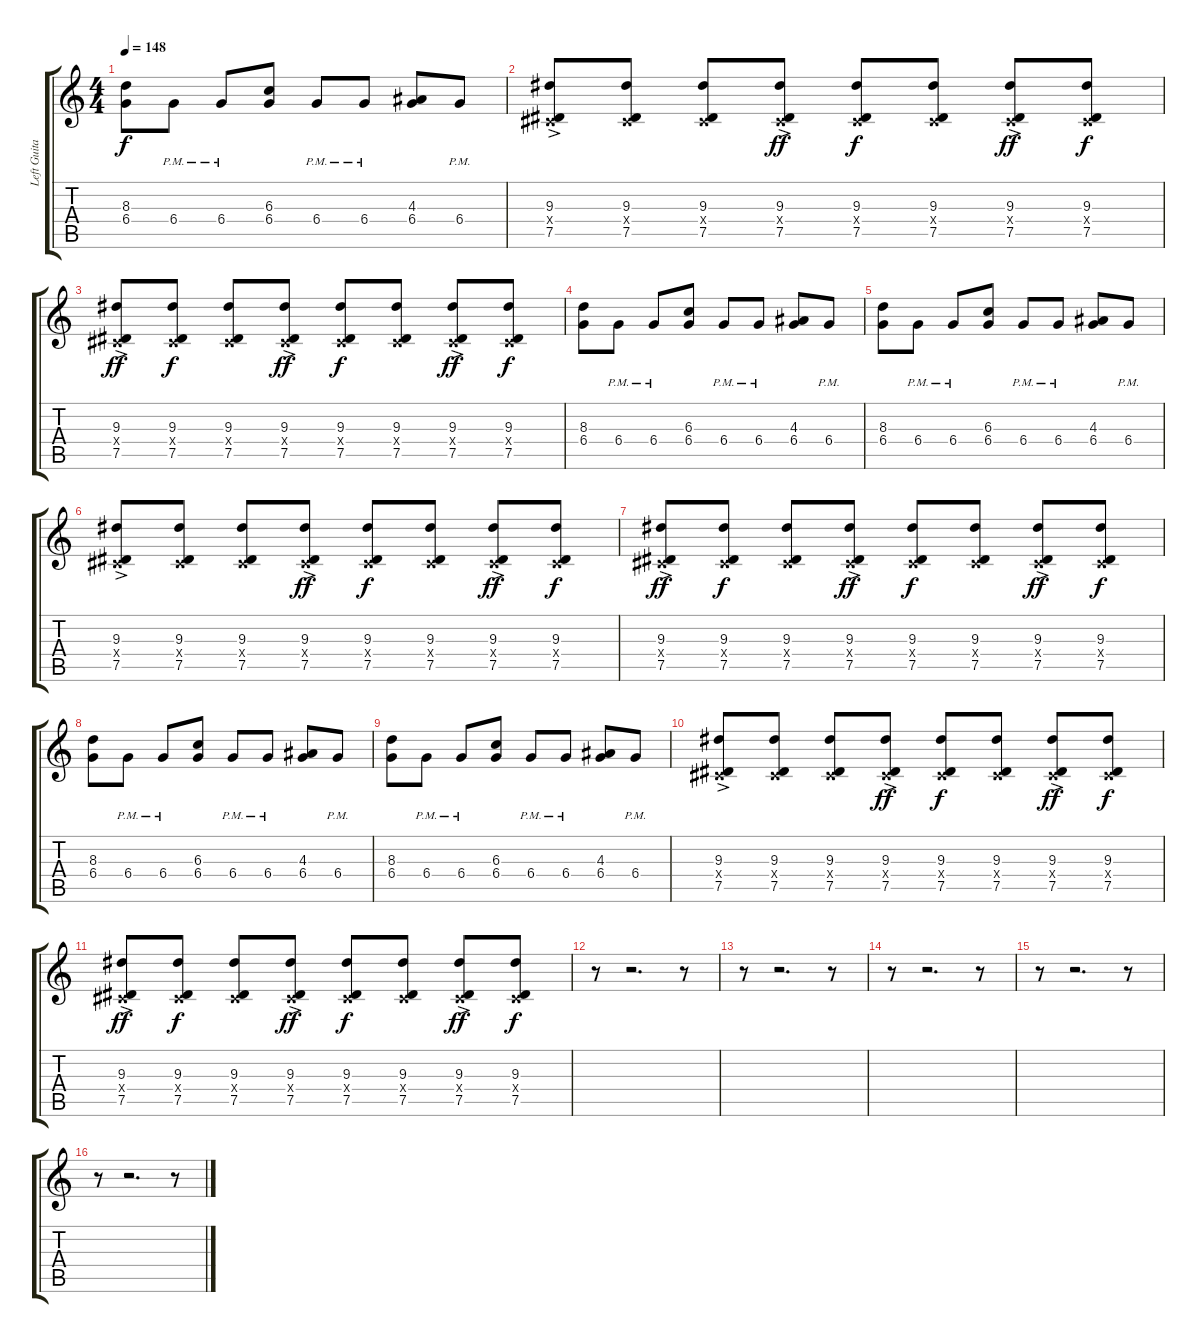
\track ("Left Guitar" "Left Guita") {instrument overdrivenguitar}
\staff {score tabs}
\tuning (Eb4 Bb3 Gb3 Db3 Ab2 Eb2) {hide}
\ts (4 4)
\tempo 148
\clef g2
\ks c
(8.3 6.4).8{dy f} 6.4{pm}.8 6.4{pm}.8 (6.3 6.4).8 6.4{pm}.8 6.4{pm}.8 (4.3 6.4).8 6.4{pm}.8 |
(9.3{ac} 0.4{ac x} 7.5).8 (9.3 0.4{x} 7.5).8 (9.3 0.4{x} 7.5).8 (9.3{ac} 0.4{ac x} 7.5{ac}).8{dy ff} (9.3 0.4{x} 7.5).8{dy f} (9.3 0.4{x} 7.5).8 (9.3{ac} 0.4{ac x} 7.5{ac}).8{dy ff} (9.3 0.4{x} 7.5).8{dy f} |
(9.3{ac} 0.4{ac x} 7.5{ac}).8{dy ff} (9.3 0.4{x} 7.5).8{dy f} (9.3 0.4{x} 7.5).8 (9.3{ac} 0.4{ac x} 7.5{ac}).8{dy ff} (9.3 0.4{x} 7.5).8{dy f} (9.3 0.4{x} 7.5).8 (9.3{ac} 0.4{ac x} 7.5{ac}).8{dy ff} (9.3 0.4{x} 7.5).8{dy f} |
(8.3 6.4).8 6.4{pm}.8 6.4{pm}.8 (6.3 6.4).8 6.4{pm}.8 6.4{pm}.8 (4.3 6.4).8 6.4{pm}.8 |
(8.3 6.4).8 6.4{pm}.8 6.4{pm}.8 (6.3 6.4).8 6.4{pm}.8 6.4{pm}.8 (4.3 6.4).8 6.4{pm}.8 |
(9.3{ac} 0.4{ac x} 7.5).8 (9.3 0.4{x} 7.5).8 (9.3 0.4{x} 7.5).8 (9.3{ac} 0.4{ac x} 7.5{ac}).8{dy ff} (9.3 0.4{x} 7.5).8{dy f} (9.3 0.4{x} 7.5).8 (9.3{ac} 0.4{ac x} 7.5{ac}).8{dy ff} (9.3 0.4{x} 7.5).8{dy f} |
(9.3{ac} 0.4{ac x} 7.5{ac}).8{dy ff} (9.3 0.4{x} 7.5).8{dy f} (9.3 0.4{x} 7.5).8 (9.3{ac} 0.4{ac x} 7.5{ac}).8{dy ff} (9.3 0.4{x} 7.5).8{dy f} (9.3 0.4{x} 7.5).8 (9.3{ac} 0.4{ac x} 7.5{ac}).8{dy ff} (9.3 0.4{x} 7.5).8{dy f} |
(8.3 6.4).8 6.4{pm}.8 6.4{pm}.8 (6.3 6.4).8 6.4{pm}.8 6.4{pm}.8 (4.3 6.4).8 6.4{pm}.8 |
(8.3 6.4).8 6.4{pm}.8 6.4{pm}.8 (6.3 6.4).8 6.4{pm}.8 6.4{pm}.8 (4.3 6.4).8 6.4{pm}.8 |
(9.3{ac} 0.4{ac x} 7.5).8 (9.3 0.4{x} 7.5).8 (9.3 0.4{x} 7.5).8 (9.3{ac} 0.4{ac x} 7.5{ac}).8{dy ff} (9.3 0.4{x} 7.5).8{dy f} (9.3 0.4{x} 7.5).8 (9.3{ac} 0.4{ac x} 7.5{ac}).8{dy ff} (9.3 0.4{x} 7.5).8{dy f} |
(9.3{ac} 0.4{ac x} 7.5{ac}).8{dy ff} (9.3 0.4{x} 7.5).8{dy f} (9.3 0.4{x} 7.5).8 (9.3{ac} 0.4{ac x} 7.5{ac}).8{dy ff} (9.3 0.4{x} 7.5).8{dy f} (9.3 0.4{x} 7.5).8 (9.3{ac} 0.4{ac x} 7.5{ac}).8{dy ff} (9.3 0.4{x} 7.5).8{dy f} |
\section ("" "")
r.8 r.2{d} r.8 |
r.8 r.2{d} r.8 |
r.8 r.2{d} r.8 |
r.8 r.2{d} r.8 |
r.8 r.2{d} r.8
